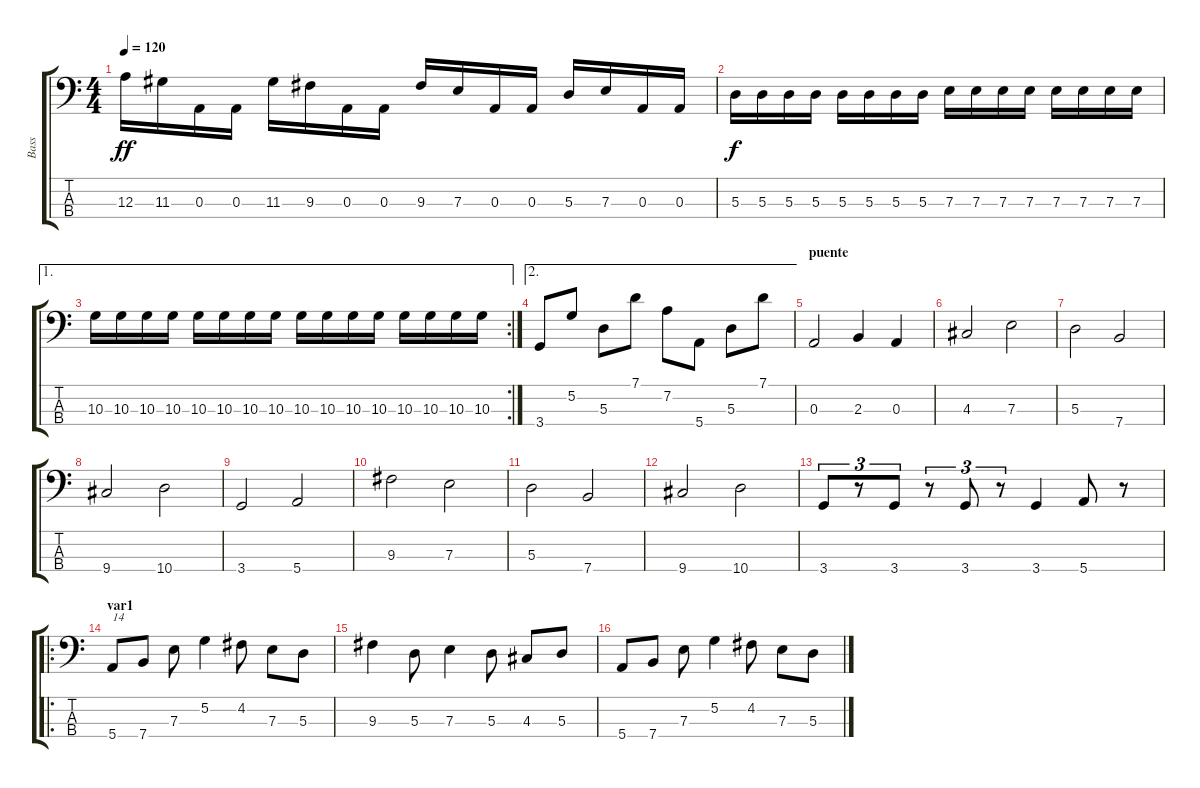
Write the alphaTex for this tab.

\track ("Bass" "Bass") {instrument electricbassfinger}
\staff {score tabs}
\tuning (G2 D2 A1 E1) {hide}
\ts (4 4)
\tempo 120
\clef f4
\ks c
12.3.16{dy ff} 11.3.16 0.3.16 0.3.16 11.3.16 9.3.16 0.3.16 0.3.16 9.3.16 7.3.16 0.3.16 0.3.16 5.3.16 7.3.16 0.3.16 0.3.16 |
5.3.16{dy f} 5.3.16 5.3.16 5.3.16 5.3.16 5.3.16 5.3.16 5.3.16 7.3.16 7.3.16 7.3.16 7.3.16 7.3.16 7.3.16 7.3.16 7.3.16 |
\ae 1
\rc 2
10.3.16 10.3.16 10.3.16 10.3.16 10.3.16 10.3.16 10.3.16 10.3.16 10.3.16 10.3.16 10.3.16 10.3.16 10.3.16 10.3.16 10.3.16 10.3.16 |
\ae 2
3.4.8 5.2.8 5.3.8 7.1.8 7.2.8 5.4.8 5.3.8 7.1.8 |
\section ("" "puente")
0.3.2 2.3.4 0.3.4 |
4.3.2 7.3.2 |
5.3.2 7.4.2 |
9.4.2 10.4.2 |
3.4.2 5.4.2 |
9.3.2 7.3.2 |
5.3.2 7.4.2 |
9.4.2 10.4.2 |
3.4.8{tu (3 2) volume 16} r.8{tu (3 2)} 3.4.8{tu (3 2)} r.8{tu (3 2)} 3.4.8{tu (3 2)} r.8{tu (3 2)} 3.4.4 5.4.8 r.8 |
\ro
\section ("" "var1")
5.4.8{txt "14" volume 14} 7.4.8 7.3.8 5.2.4 4.2.8 7.3.8 5.3.8 |
9.3.4 5.3.8 7.3.4 5.3.8 4.3.8 5.3.8 |
5.4.8 7.4.8 7.3.8 5.2.4 4.2.8 7.3.8 5.3.8
